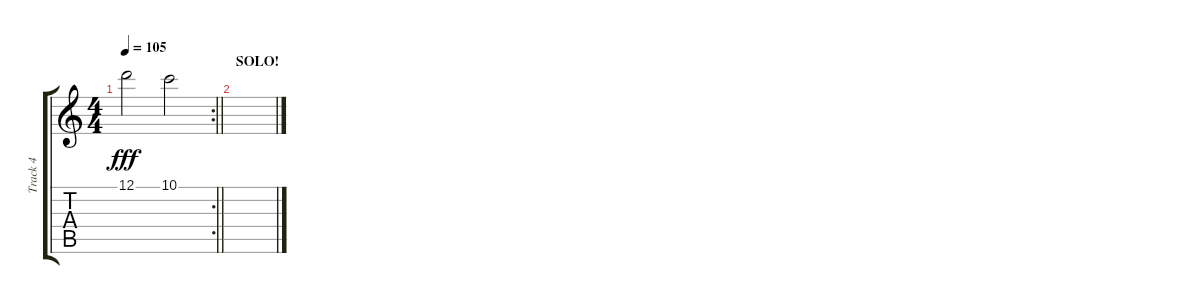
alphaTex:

\track ("Track 4" "Track 4") {instrument acousticguitarsteel}
\staff {score tabs}
\tuning (D4 A3 F3 C3 G2 D2) {hide}
\rc 2
\ts (4 4)
\tempo 105
\clef g2
\barLineRight lightlight
\ks c
12.1.2{dy fff} 10.1.2 |
\section ("" "SOLO!")
